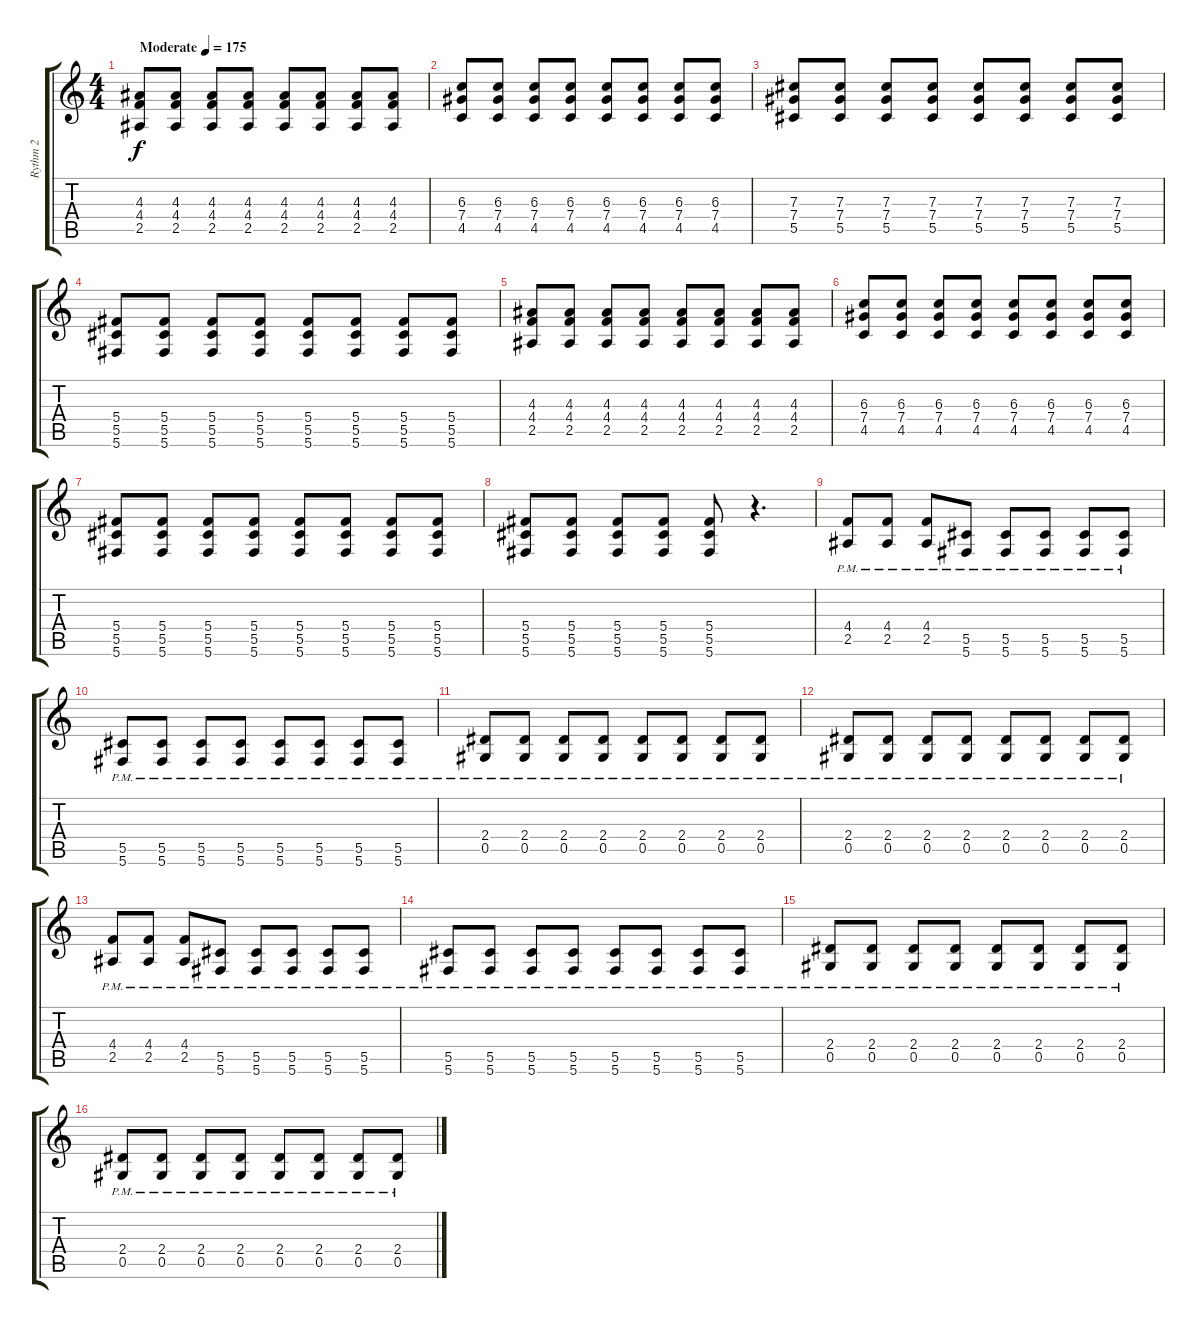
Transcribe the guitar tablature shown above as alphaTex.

\track ("Rythm 2" "Rythm 2") {instrument distortionguitar}
\staff {score tabs}
\tuning (Eb4 Bb3 Gb3 Db3 Ab2 Db2) {hide}
\ts (4 4)
\tempo (175 "Moderate")
\clef g2
\ks c
(4.3 4.4 2.5).8{dy f instrument distortionguitar} (4.3 4.4 2.5).8 (4.3 4.4 2.5).8 (4.3 4.4 2.5).8 (4.3 4.4 2.5).8 (4.3 4.4 2.5).8 (4.3 4.4 2.5).8 (4.3 4.4 2.5).8 |
(6.3 7.4 4.5).8 (6.3 7.4 4.5).8 (6.3 7.4 4.5).8 (6.3 7.4 4.5).8 (6.3 7.4 4.5).8 (6.3 7.4 4.5).8 (6.3 7.4 4.5).8 (6.3 7.4 4.5).8 |
(7.3 7.4 5.5).8 (7.3 7.4 5.5).8 (7.3 7.4 5.5).8 (7.3 7.4 5.5).8 (7.3 7.4 5.5).8 (7.3 7.4 5.5).8 (7.3 7.4 5.5).8 (7.3 7.4 5.5).8 |
(5.4 5.5 5.6).8 (5.4 5.5 5.6).8 (5.4 5.5 5.6).8 (5.4 5.5 5.6).8 (5.4 5.5 5.6).8 (5.4 5.5 5.6).8 (5.4 5.5 5.6).8 (5.4 5.5 5.6).8 |
(4.3 4.4 2.5).8 (4.3 4.4 2.5).8 (4.3 4.4 2.5).8 (4.3 4.4 2.5).8 (4.3 4.4 2.5).8 (4.3 4.4 2.5).8 (4.3 4.4 2.5).8 (4.3 4.4 2.5).8 |
(6.3 7.4 4.5).8 (6.3 7.4 4.5).8 (6.3 7.4 4.5).8 (6.3 7.4 4.5).8 (6.3 7.4 4.5).8 (6.3 7.4 4.5).8 (6.3 7.4 4.5).8 (6.3 7.4 4.5).8 |
(5.4 5.5 5.6).8 (5.4 5.5 5.6).8 (5.4 5.5 5.6).8 (5.4 5.5 5.6).8 (5.4 5.5 5.6).8 (5.4 5.5 5.6).8 (5.4 5.5 5.6).8 (5.4 5.5 5.6).8 |
(5.4 5.5 5.6).8 (5.4 5.5 5.6).8 (5.4 5.5 5.6).8 (5.4 5.5 5.6).8 (5.4 5.5 5.6).8 r.4{d} |
(4.4{pm} 2.5{pm}).8 (4.4{pm} 2.5{pm}).8 (4.4{pm} 2.5{pm}).8 (5.5{pm} 5.6{pm}).8 (5.5{pm} 5.6{pm}).8 (5.5{pm} 5.6{pm}).8 (5.5{pm} 5.6{pm}).8 (5.5{pm} 5.6{pm}).8 |
(5.5{pm} 5.6{pm}).8 (5.5{pm} 5.6{pm}).8 (5.5{pm} 5.6{pm}).8 (5.5{pm} 5.6{pm}).8 (5.5{pm} 5.6{pm}).8 (5.5{pm} 5.6{pm}).8 (5.5{pm} 5.6{pm}).8 (5.5{pm} 5.6{pm}).8 |
(2.4{pm} 0.5{pm}).8 (2.4{pm} 0.5{pm}).8 (2.4{pm} 0.5{pm}).8 (2.4{pm} 0.5{pm}).8 (2.4{pm} 0.5{pm}).8 (2.4{pm} 0.5{pm}).8 (2.4{pm} 0.5{pm}).8 (2.4{pm} 0.5{pm}).8 |
(2.4{pm} 0.5{pm}).8 (2.4{pm} 0.5{pm}).8 (2.4{pm} 0.5{pm}).8 (2.4{pm} 0.5{pm}).8 (2.4{pm} 0.5{pm}).8 (2.4{pm} 0.5{pm}).8 (2.4{pm} 0.5{pm}).8 (2.4{pm} 0.5{pm}).8 |
(4.4{pm} 2.5{pm}).8 (4.4{pm} 2.5{pm}).8 (4.4{pm} 2.5{pm}).8 (5.5{pm} 5.6{pm}).8 (5.5{pm} 5.6{pm}).8 (5.5{pm} 5.6{pm}).8 (5.5{pm} 5.6{pm}).8 (5.5{pm} 5.6{pm}).8 |
(5.5{pm} 5.6{pm}).8 (5.5{pm} 5.6{pm}).8 (5.5{pm} 5.6{pm}).8 (5.5{pm} 5.6{pm}).8 (5.5{pm} 5.6{pm}).8 (5.5{pm} 5.6{pm}).8 (5.5{pm} 5.6{pm}).8 (5.5{pm} 5.6{pm}).8 |
(2.4{pm} 0.5{pm}).8 (2.4{pm} 0.5{pm}).8 (2.4{pm} 0.5{pm}).8 (2.4{pm} 0.5{pm}).8 (2.4{pm} 0.5{pm}).8 (2.4{pm} 0.5{pm}).8 (2.4{pm} 0.5{pm}).8 (2.4{pm} 0.5{pm}).8 |
(2.4{pm} 0.5{pm}).8 (2.4{pm} 0.5{pm}).8 (2.4{pm} 0.5{pm}).8 (2.4{pm} 0.5{pm}).8 (2.4{pm} 0.5{pm}).8 (2.4{pm} 0.5{pm}).8 (2.4{pm} 0.5{pm}).8 (2.4{pm} 0.5{pm}).8
